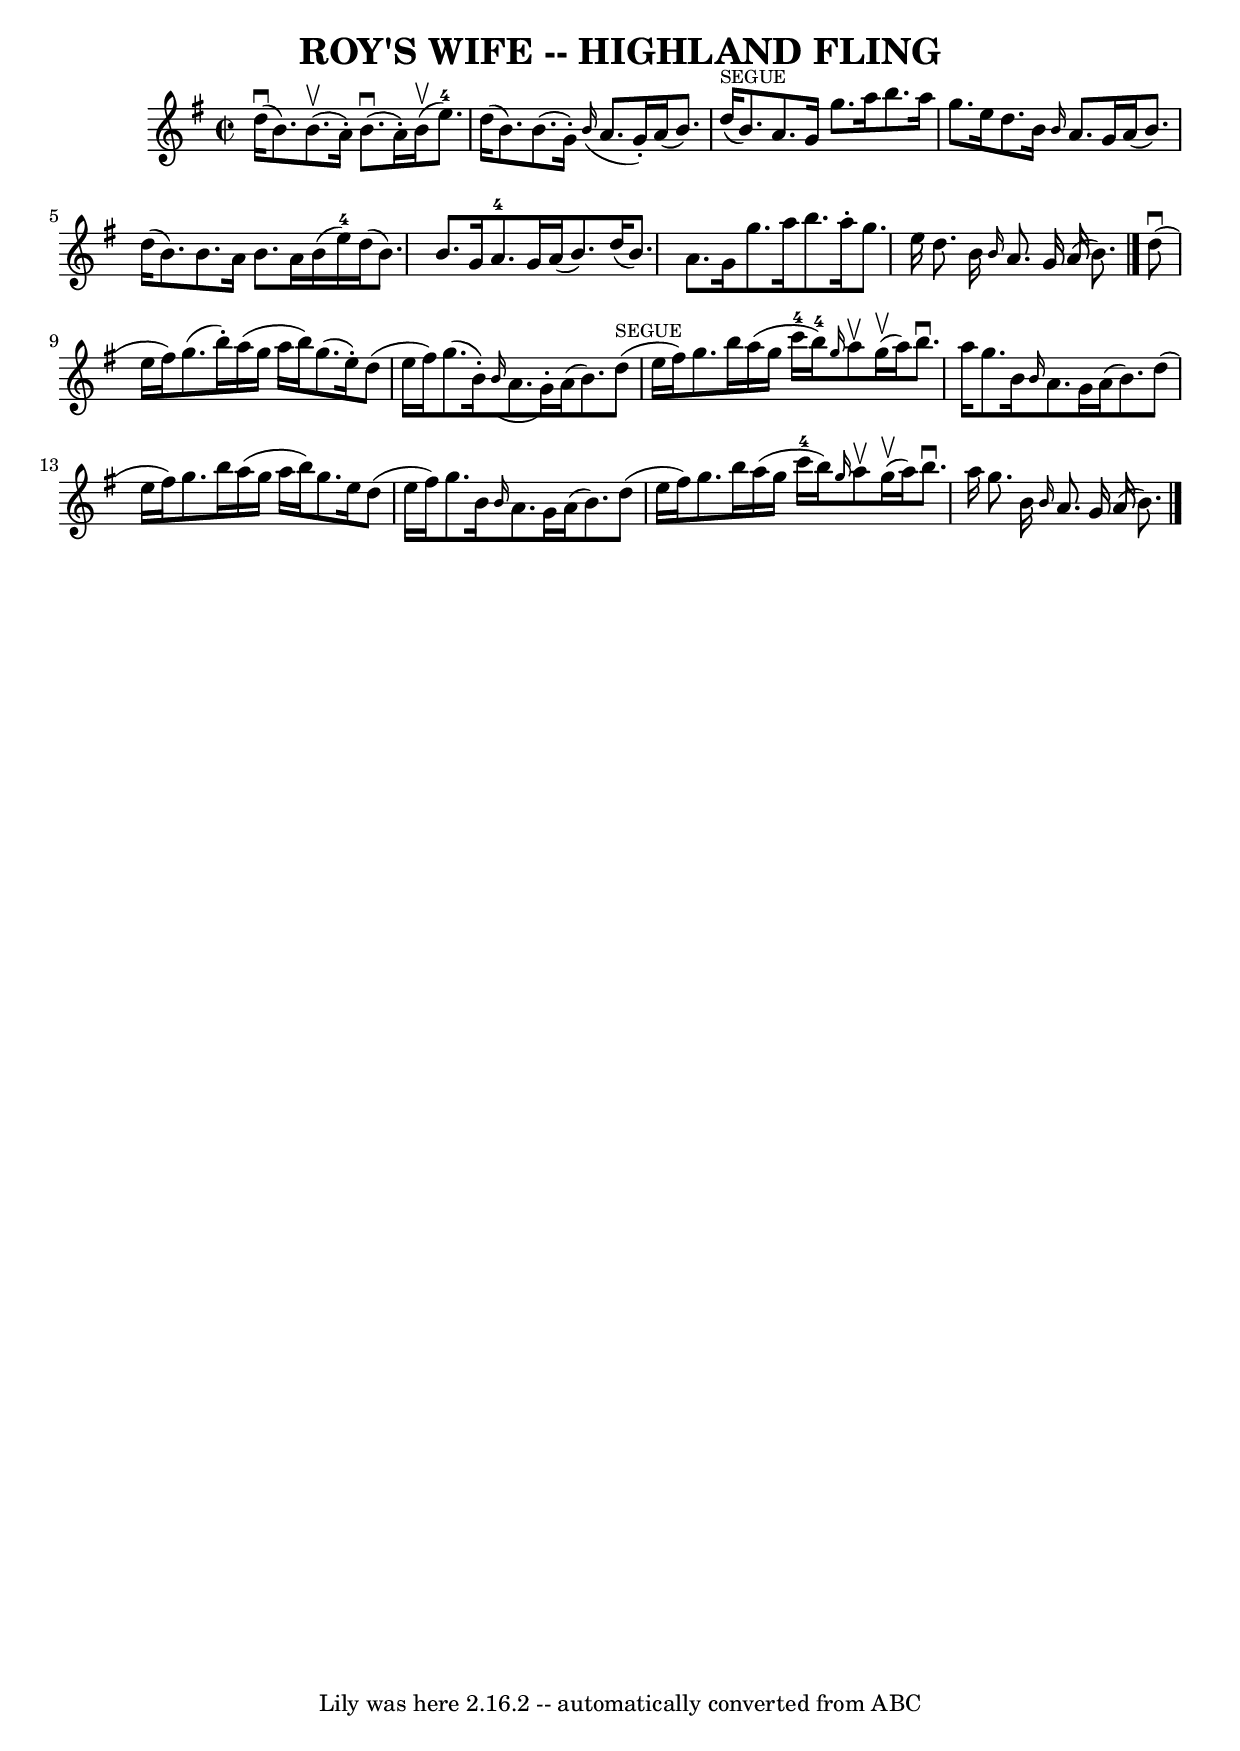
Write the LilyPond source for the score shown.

\version "2.16.2"
\include "Mammoth.ily"
\header {
  %% book = "Ryan's Mammoth Collection of Fiddle Tunes"
  crossRefNumber = "1"
  footnotes = ""
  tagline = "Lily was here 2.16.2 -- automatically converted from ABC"
  title = "ROY'S WIFE -- HIGHLAND FLING"

}
voicedefault =  {


  \override Staff.TimeSignature #'style = #'C
  \time 2/2 
  \key g \major
  d''16 (^\downbow b'8.) b'8. (^\upbow   
  a'16-.) b'8. (^\downbow a'16-.) b'16 (^\upbow e''8.-4)   
  |
  d''16 (b'8.) b'8. (g'16-.)   \grace { b'16 (
				       }   
  a'8. g'16-.) a'16 (b'8.)   |
  d''16^\segue(b'8.) a'8. g'16 g''8. a''16 b''8. a''16    |
  g''8.    
  e''16 d''8. b'16  \grace { b'16  
			   } a'8. g'16 a'16 (b'8.) 
  |
  d''16 (b'8.) b'8. a'16 b'8. a'16 b'16 (
  e''16-4)   |
  d''16 (b'8.) b'8. g'16 a'8.-4   
  g'16 a'16 (b'8.)   |
  d''16 (b'8.) a'8. g'16    
  g''8. a''16 b''8. a''16-.   |
  g''8. e''16 d''8.    
  b'16  \grace { b'16  
	       } a'8. g'16 a'16 (b'8.)   \bar "|."       
  d''8 (^\downbow e''16 fis''16) g''8. (b''16-.) a''16 (
  g''16 a''16 b''16) g''8. (e''16-.)   |
  d''8 (e''16 
  fis''16) g''8. (b'16-.)   \grace { b'16 (
				    } a'8. g'16-.) a'16 (b'8.)   |
  d''8^\segue(e''16 fis''16)   
  g''8. b''16 a''16 (g''16 c'''16-4 b''16-4) \grace {    
    g''16  
  } a''8^\upbow g''16 (^\upbow a''16)   |
  b''8.^\downbow a''16 g''8. b'16  \grace { b'16  
				     } a'8. g'16 a'16 (b'8.)   |
  d''8 (e''16 fis''16) g''8. b''16    
  a''16 (g''16 a''16 b''16) g''8. e''16    |
  d''8 (
  e''16 fis''16) g''8. b'16  \grace { b'16  
				    } a'8. g'16    
  a'16 (b'8.)   |
  d''8 (e''16 fis''16) g''8. b''16 
  a''16 (g''16 c'''16-4 b''16) \grace { g''16  
				      } a''8^\upbow g''16 (^\upbow a''16)   |
  b''8.^\downbow a''16    
  g''8. b'16  \grace { b'16  
		     } a'8. g'16 a'16 (b'8.)   
  \bar "|."   

}

\score{
  <<

    \context Staff="default"
    {
      \voicedefault 
      
    }

  >>
  \layout {
    
  }
  \midi {
  }

}
